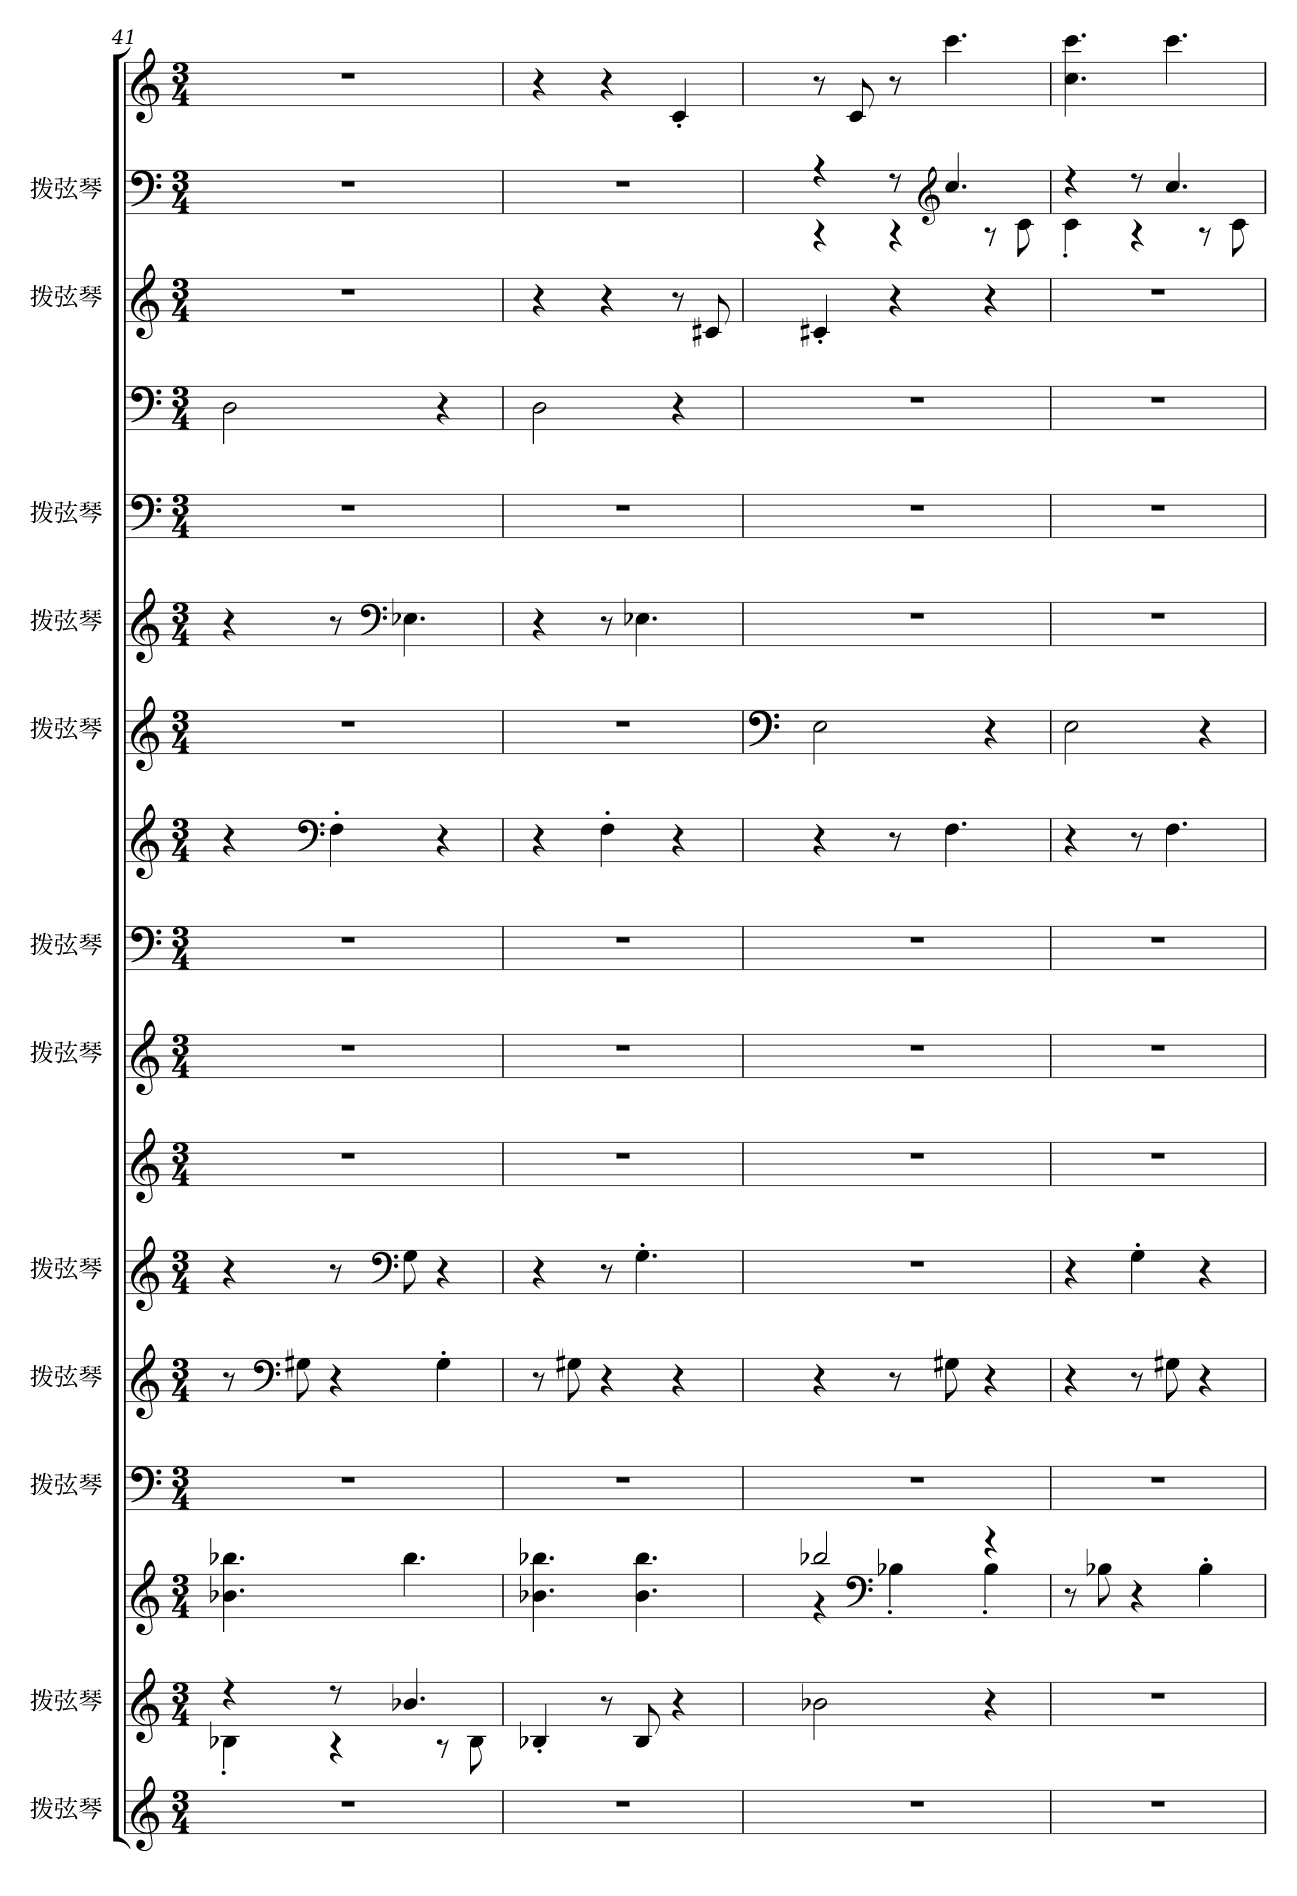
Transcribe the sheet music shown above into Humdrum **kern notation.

**kern	**kern	**kern	**kern	**kern	**kern	**kern	**kern	**kern	**kern	**kern	**kern	**kern	**kern	**kern	**kern	**kern
*part12	*part11	*part11	*part10	*part9	*part8	*part8	*part7	*part6	*part6	*part5	*part4	*part3	*part3	*part2	*part1	*part1
*staff17	*staff16	*staff15	*staff14	*staff13	*staff12	*staff11	*staff10	*staff9	*staff8	*staff7	*staff6	*staff5	*staff4	*staff3	*staff2	*staff1
*I"拨弦琴	*I"拨弦琴	*	*I"拨弦琴	*I"拨弦琴	*I"拨弦琴	*	*I"拨弦琴	*I"拨弦琴	*	*I"拨弦琴	*I"拨弦琴	*I"拨弦琴	*	*I"拨弦琴	*I"拨弦琴	*
*clefG2	*clefG2	*clefG2	*clefF4	*clefG2	*clefG2	*clefG2	*clefG2	*clefF4	*clefG2	*clefG2	*clefG2	*clefF4	*clefF4	*clefG2	*clefF4	*clefG2
*k[]	*k[]	*k[]	*k[]	*k[]	*k[]	*k[]	*k[]	*k[]	*k[]	*k[]	*k[]	*k[]	*k[]	*k[]	*k[]	*k[]
*M3/4	*M3/4	*M3/4	*M3/4	*M3/4	*M3/4	*M3/4	*M3/4	*M3/4	*M3/4	*M3/4	*M3/4	*M3/4	*M3/4	*M3/4	*M3/4	*M3/4
=41	=41	=41	=41	=41	=41	=41	=41	=41	=41	=41	=41	=41	=41	=41	=41	=41
*	*^	*	*	*	*	*	*	*	*	*	*	*	*	*	*	*
2.r	4r	4B-X'\	4.b-X\ 4.bb-X\	2.r	8r	4r	2.r	2.r	2.r	4r	2.r	4r	2.r	2D\	2.r	2.r	2.r
*	*	*	*	*	*clefF4	*	*	*	*	*	*	*	*	*	*	*	*
.	.	.	.	.	8G#X\	.	.	.	.	.	.	.	.	.	.	.	.
*	*	*	*	*	*	*	*	*	*	*clefF4	*	*	*	*	*	*	*
.	8r	4r	.	.	4r	8r	.	.	.	4F'\	.	8r	.	.	.	.	.
*	*	*	*	*	*	*clefF4	*	*	*	*	*	*clefF4	*	*	*	*	*
.	4.b-X/	.	4.bb-\	.	.	8G\	.	.	.	.	.	4.E-X\	.	.	.	.	.
.	.	8r	.	.	4G#'\	4r	.	.	.	4r	.	.	.	4r	.	.	.
.	.	8B-\	.	.	.	.	.	.	.	.	.	.	.	.	.	.	.
*	*v	*v	*	*	*	*	*	*	*	*	*	*	*	*	*	*	*
!!LO:PB:g=z
=42	=42	=42	=42	=42	=42	=42	=42	=42	=42	=42	=42	=42	=42	=42	=42	=42
2.r	4B-X'/	4.b-X\ 4.bb-X\	2.r	8r	4r	2.r	2.r	2.r	4r	2.r	4r	2.r	2D\	4r	2.r	4r
.	.	.	.	8G#X\	.	.	.	.	.	.	.	.	.	.	.	.
.	8r	.	.	4r	8r	.	.	.	4F'\	.	8r	.	.	4r	.	4r
.	8B-/	4.b-\ 4.bb-\	.	.	4.G'\	.	.	.	.	.	4.E-X\	.	.	.	.	.
.	4r	.	.	4r	.	.	.	.	4r	.	.	.	4r	8r	.	4c'/
.	.	.	.	.	.	.	.	.	.	.	.	.	.	8c#X/	.	.
=43	=43	=43	=43	=43	=43	=43	=43	=43	=43	=43	=43	=43	=43	=43	=43	=43
*	*	*	*	*	*	*	*	*	*	*clefF4	*	*	*	*	*	*
*	*	*^	*	*	*	*	*	*	*	*	*	*	*	*	*^	*
2.r	2b-X\	2bb-X/	4r	2.r	4r	2.r	2.r	2.r	2.r	4r	2E\	2.r	2.r	2.r	4c#X'/	4r	4r	8r
.	.	.	.	.	.	.	.	.	.	.	.	.	.	.	.	.	.	8c/
*	*	*clefF4	*	*	*	*	*	*	*	*	*	*	*	*	*	*	*	*
.	.	.	4B-X'\	.	8r	.	.	.	.	8r	.	.	.	.	4r	8r	4r	8r
*	*	*	*	*	*	*	*	*	*	*	*	*	*	*	*	*clefG2	*	*
.	.	.	.	.	8G#X\	.	.	.	.	4.F\	.	.	.	.	.	4.cc/	.	4.ccc\
.	4r	4r	4B-'\	.	4r	.	.	.	.	.	4r	.	.	.	4r	.	8r	.
.	.	.	.	.	.	.	.	.	.	.	.	.	.	.	.	.	8c\	.
*	*	*v	*v	*	*	*	*	*	*	*	*	*	*	*	*	*	*	*
=44	=44	=44	=44	=44	=44	=44	=44	=44	=44	=44	=44	=44	=44	=44	=44	=44	=44
2.r	2.r	8r	2.r	4r	4r	2.r	2.r	2.r	4r	2E\	2.r	2.r	2.r	2.r	4r	4c'\	4.cc\ 4.ccc\
.	.	8B-X\	.	.	.	.	.	.	.	.	.	.	.	.	.	.	.
.	.	4r	.	8r	4G'\	.	.	.	8r	.	.	.	.	.	8r	4r	.
.	.	.	.	8G#X\	.	.	.	.	4.F\	.	.	.	.	.	4.cc/	.	4.ccc\
.	.	4B-'\	.	4r	4r	.	.	.	.	4r	.	.	.	.	.	8r	.
.	.	.	.	.	.	.	.	.	.	.	.	.	.	.	.	8c\	.
*	*	*	*	*	*	*	*	*	*	*	*	*	*	*	*v	*v	*
=	=	=	=	=	=	=	=	=	=	=	=	=	=	=	=	=
*-	*-	*-	*-	*-	*-	*-	*-	*-	*-	*-	*-	*-	*-	*-	*-	*-
